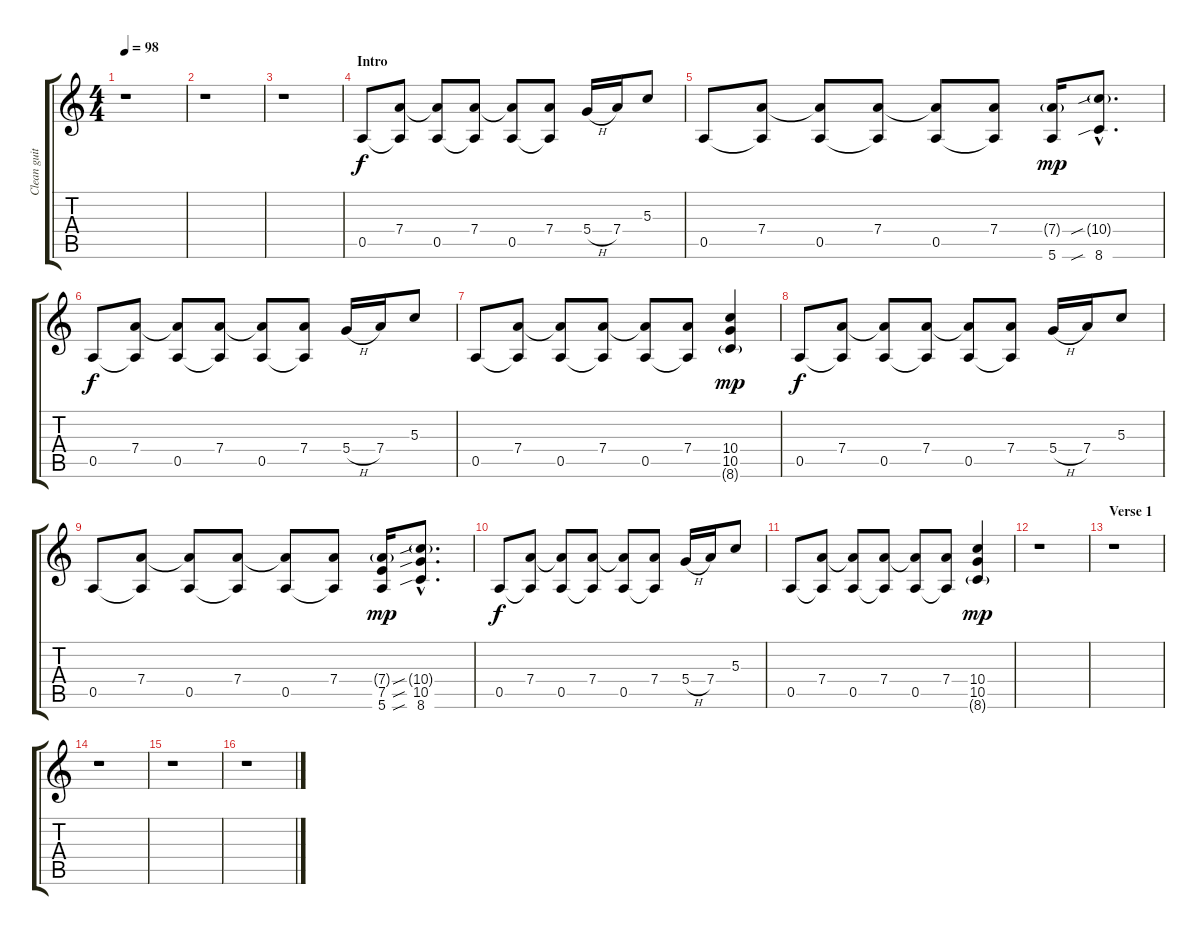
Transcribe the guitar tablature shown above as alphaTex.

\track ("Clean guitar" "Clean guit") {instrument electricguitarjazz}
\staff {score tabs}
\tuning (E4 B3 G3 D3 A2 E2) {hide}
\ts (4 4)
\tempo 98
\clef g2
\ks c
r.1{dy f instrument electricguitarjazz} |
r.1 |
r.1 |
\section ("" "Intro")
0.5.8 (7.4 0.5{t}).8 (7.4{t} 0.5).8 (7.4 0.5{t}).8 (7.4{t} 0.5).8 (7.4 0.5{t}).8 5.4{h}.16 7.4.16 5.3.8 |
0.5.8 (7.4 0.5{t}).8 (7.4{t} 0.5).8 (7.4 0.5{t}).8 (7.4{t} 0.5).8 (7.4 0.5{t}).8 (7.4{g} 5.6).16{dy mp} (10.4{sib g hac} 8.6{sib hac}).8{d} |
0.5.8{dy f} (7.4 0.5{t}).8 (7.4{t} 0.5).8 (7.4 0.5{t}).8 (7.4{t} 0.5).8 (7.4 0.5{t}).8 5.4{h}.16 7.4.16 5.3.8 |
0.5.8 (7.4 0.5{t}).8 (7.4{t} 0.5).8 (7.4 0.5{t}).8 (7.4{t} 0.5).8 (7.4 0.5{t}).8 (10.4 10.5 8.6{g}).4{dy mp} |
0.5.8{dy f} (7.4 0.5{t}).8 (7.4{t} 0.5).8 (7.4 0.5{t}).8 (7.4{t} 0.5).8 (7.4 0.5{t}).8 5.4{h}.16 7.4.16 5.3.8 |
0.5.8 (7.4 0.5{t}).8 (7.4{t} 0.5).8 (7.4 0.5{t}).8 (7.4{t} 0.5).8 (7.4 0.5{t}).8 (7.4{g} 7.5 5.6).16{dy mp} (10.4{sib g hac} 10.5{sib hac} 8.6{sib hac}).8{d} |
0.5.8{dy f} (7.4 0.5{t}).8 (7.4{t} 0.5).8 (7.4 0.5{t}).8 (7.4{t} 0.5).8 (7.4 0.5{t}).8 5.4{h}.16 7.4.16 5.3.8 |
0.5.8 (7.4 0.5{t}).8 (7.4{t} 0.5).8 (7.4 0.5{t}).8 (7.4{t} 0.5).8 (7.4 0.5{t}).8 (10.4 10.5 8.6{g}).4{dy mp} |
r.1 |
\section ("" "Verse 1")
r.1 |
r.1 |
r.1 |
r.1
